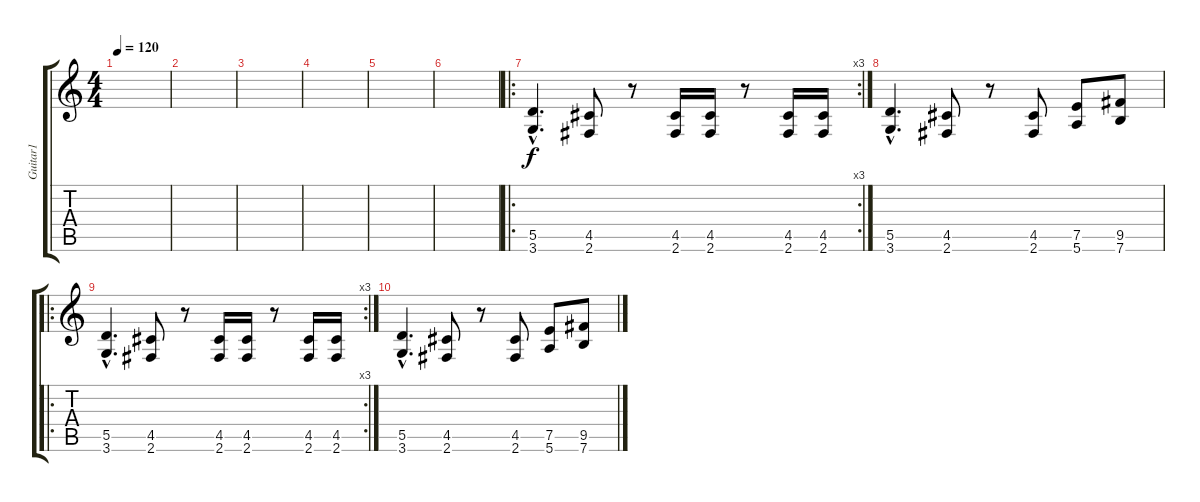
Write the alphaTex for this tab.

\track ("Guitar1" "Guitar1") {instrument distortionguitar}
\staff {score tabs}
\tuning (E4 B3 G3 D3 A2 E2) {hide}
\ts (4 4)
\tempo 120
\clef g2
\ks c
|
|
|
|
|
|
\ro
\rc 3
(5.5{hac} 3.6{hac}).4{d dy f} (4.5 2.6).8 r.8 (4.5 2.6).16 (4.5 2.6).16 r.8 (4.5 2.6).16 (4.5 2.6).16 |
(5.5{hac} 3.6{hac}).4{d} (4.5 2.6).8 r.8 (4.5 2.6).8 (7.5 5.6).8 (9.5 7.6).8 |
\ro
\rc 3
(5.5{hac} 3.6{hac}).4{d} (4.5 2.6).8 r.8 (4.5 2.6).16 (4.5 2.6).16 r.8 (4.5 2.6).16 (4.5 2.6).16 |
(5.5{hac} 3.6{hac}).4{d} (4.5 2.6).8 r.8 (4.5 2.6).8 (7.5 5.6).8 (9.5 7.6).8
